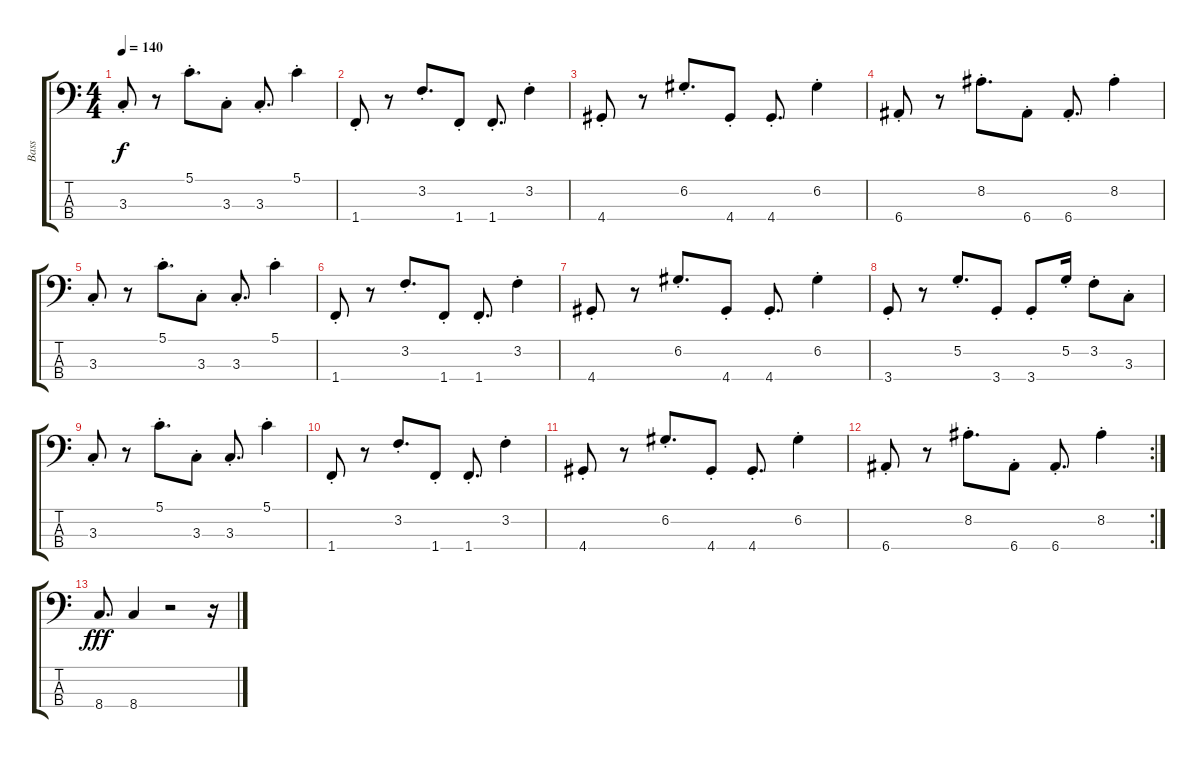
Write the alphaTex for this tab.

\track ("Bass" "Bass") {instrument electricbassfinger}
\staff {score tabs}
\tuning (G2 D2 A1 E1) {hide}
\ts (4 4)
\tempo 140
\clef f4
\ks c
3.3{st}.8{dy f} r.8 5.1{st}.8{d} 3.3{st}.8 3.3{st}.8{d} 5.1{st}.4 |
1.4{st}.8 r.8 3.2{st}.8{d} 1.4{st}.8 1.4{st}.8{d} 3.2{st}.4 |
4.4{st}.8 r.8 6.2{st}.8{d} 4.4{st}.8 4.4{st}.8{d} 6.2{st}.4 |
6.4{st}.8 r.8 8.2{st}.8{d} 6.4{st}.8 6.4{st}.8{d} 8.2{st}.4 |
3.3{st}.8 r.8 5.1{st}.8{d} 3.3{st}.8 3.3{st}.8{d} 5.1{st}.4 |
1.4{st}.8 r.8 3.2{st}.8{d} 1.4{st}.8 1.4{st}.8{d} 3.2{st}.4 |
4.4{st}.8 r.8 6.2{st}.8{d} 4.4{st}.8 4.4{st}.8{d} 6.2{st}.4 |
3.4{st}.8 r.8 5.2{st}.8{d} 3.4{st}.8 3.4{st}.8 5.2{st}.16 3.2{st}.8 3.3{st}.8 |
3.3{st}.8 r.8 5.1{st}.8{d} 3.3{st}.8 3.3{st}.8{d} 5.1{st}.4 |
1.4{st}.8 r.8 3.2{st}.8{d} 1.4{st}.8 1.4{st}.8{d} 3.2{st}.4 |
4.4{st}.8 r.8 6.2{st}.8{d} 4.4{st}.8 4.4{st}.8{d} 6.2{st}.4 |
\rc 2
6.4{st}.8 r.8 8.2{st}.8{d} 6.4{st}.8 6.4{st}.8{d} 8.2{st}.4 |
8.4.8{d dy fff} 8.4.4 r.2 r.16
